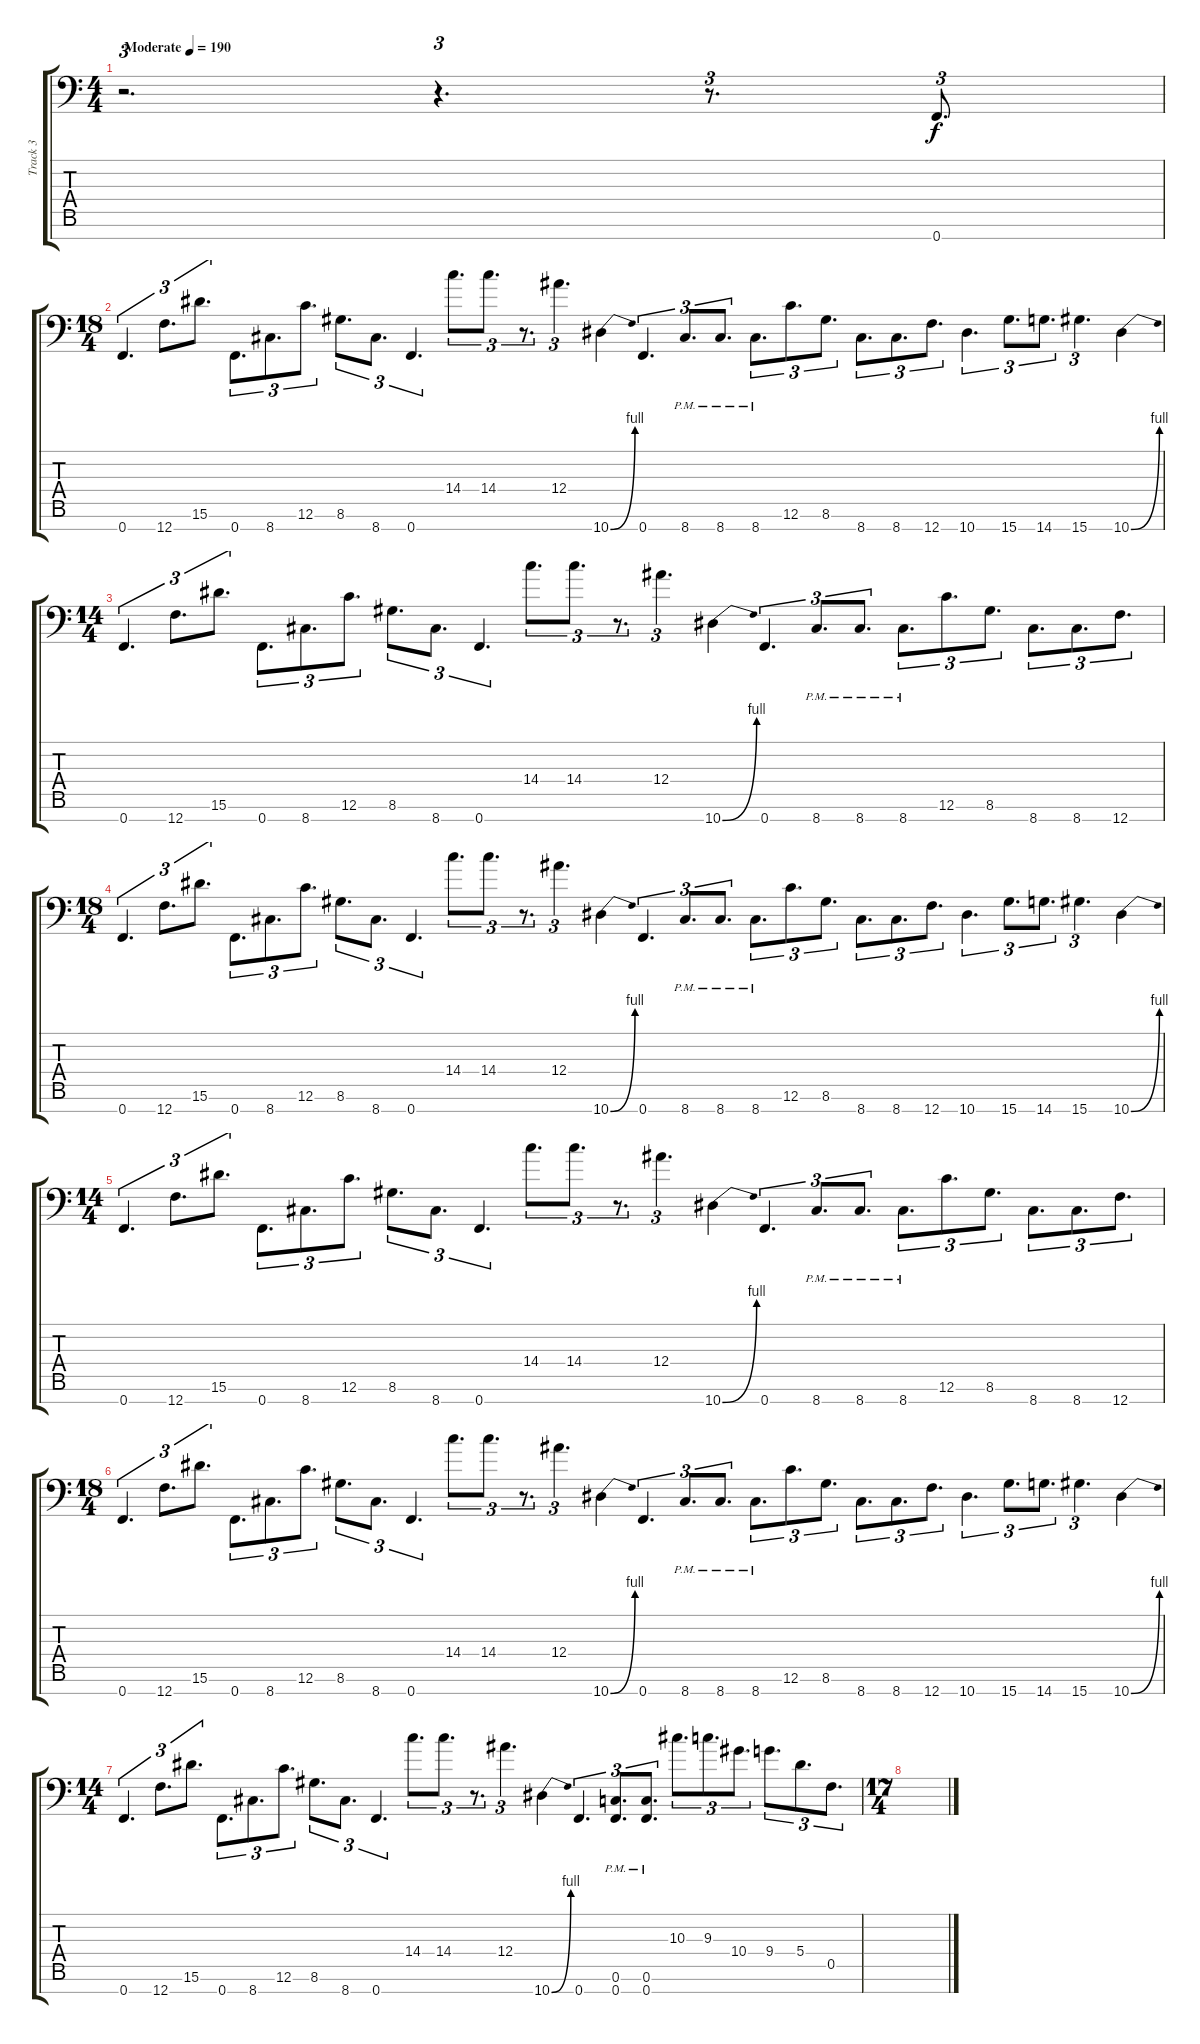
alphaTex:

\track ("Track 3" "Track 3") {instrument distortionguitar}
\staff {score tabs}
\tuning (C4 G3 Eb3 Bb2 F2 C2 F1) {hide}
\ts (4 4)
\tempo (190 "Moderate")
\clef f4
\ks c
r.2{d tu (3 2) dy f instrument distortionguitar} r.4{d tu (3 2)} r.8{d tu (3 2)} 0.7.8{d tu (3 2)} |
\ts (18 4)
0.7.4{d tu (3 2)} 12.7.8{d tu (3 2)} 15.6.8{d tu (3 2)} 0.7.8{d tu (3 2)} 8.7.8{d tu (3 2)} 12.6.8{d tu (3 2)} 8.6.8{d tu (3 2)} 8.7.8{d tu (3 2)} 0.7.4{d tu (3 2)} 14.4.8{d tu (3 2)} 14.4.8{d tu (3 2)} r.8{d tu (3 2)} 12.4.4{d tu (3 2)} 10.7{be (bend 0 0 60 4)}.4 0.7.4{d tu (3 2)} 8.7{pm}.8{d tu (3 2)} 8.7{pm}.8{d tu (3 2)} 8.7{pm}.8{d tu (3 2)} 12.6.8{d tu (3 2)} 8.6.8{d tu (3 2)} 8.7.8{d tu (3 2)} 8.7.8{d tu (3 2)} 12.7.8{d tu (3 2)} 10.7.4{d tu (3 2)} 15.7.8{d tu (3 2)} 14.7.8{d tu (3 2)} 15.7.4{d tu (3 2)} 10.7{be (bend 0 0 60 4)}.4 |
\ts (14 4)
0.7.4{d tu (3 2)} 12.7.8{d tu (3 2)} 15.6.8{d tu (3 2)} 0.7.8{d tu (3 2)} 8.7.8{d tu (3 2)} 12.6.8{d tu (3 2)} 8.6.8{d tu (3 2)} 8.7.8{d tu (3 2)} 0.7.4{d tu (3 2)} 14.4.8{d tu (3 2)} 14.4.8{d tu (3 2)} r.8{d tu (3 2)} 12.4.4{d tu (3 2)} 10.7{be (bend 0 0 60 4)}.4 0.7.4{d tu (3 2)} 8.7{pm}.8{d tu (3 2)} 8.7{pm}.8{d tu (3 2)} 8.7{pm}.8{d tu (3 2)} 12.6.8{d tu (3 2)} 8.6.8{d tu (3 2)} 8.7.8{d tu (3 2)} 8.7.8{d tu (3 2)} 12.7.8{d tu (3 2)} |
\ts (18 4)
0.7.4{d tu (3 2)} 12.7.8{d tu (3 2)} 15.6.8{d tu (3 2)} 0.7.8{d tu (3 2)} 8.7.8{d tu (3 2)} 12.6.8{d tu (3 2)} 8.6.8{d tu (3 2)} 8.7.8{d tu (3 2)} 0.7.4{d tu (3 2)} 14.4.8{d tu (3 2)} 14.4.8{d tu (3 2)} r.8{d tu (3 2)} 12.4.4{d tu (3 2)} 10.7{be (bend 0 0 60 4)}.4 0.7.4{d tu (3 2)} 8.7{pm}.8{d tu (3 2)} 8.7{pm}.8{d tu (3 2)} 8.7{pm}.8{d tu (3 2)} 12.6.8{d tu (3 2)} 8.6.8{d tu (3 2)} 8.7.8{d tu (3 2)} 8.7.8{d tu (3 2)} 12.7.8{d tu (3 2)} 10.7.4{d tu (3 2)} 15.7.8{d tu (3 2)} 14.7.8{d tu (3 2)} 15.7.4{d tu (3 2)} 10.7{be (bend 0 0 60 4)}.4 |
\ts (14 4)
0.7.4{d tu (3 2)} 12.7.8{d tu (3 2)} 15.6.8{d tu (3 2)} 0.7.8{d tu (3 2)} 8.7.8{d tu (3 2)} 12.6.8{d tu (3 2)} 8.6.8{d tu (3 2)} 8.7.8{d tu (3 2)} 0.7.4{d tu (3 2)} 14.4.8{d tu (3 2)} 14.4.8{d tu (3 2)} r.8{d tu (3 2)} 12.4.4{d tu (3 2)} 10.7{be (bend 0 0 60 4)}.4 0.7.4{d tu (3 2)} 8.7{pm}.8{d tu (3 2)} 8.7{pm}.8{d tu (3 2)} 8.7{pm}.8{d tu (3 2)} 12.6.8{d tu (3 2)} 8.6.8{d tu (3 2)} 8.7.8{d tu (3 2)} 8.7.8{d tu (3 2)} 12.7.8{d tu (3 2)} |
\ts (18 4)
0.7.4{d tu (3 2)} 12.7.8{d tu (3 2)} 15.6.8{d tu (3 2)} 0.7.8{d tu (3 2)} 8.7.8{d tu (3 2)} 12.6.8{d tu (3 2)} 8.6.8{d tu (3 2)} 8.7.8{d tu (3 2)} 0.7.4{d tu (3 2)} 14.4.8{d tu (3 2)} 14.4.8{d tu (3 2)} r.8{d tu (3 2)} 12.4.4{d tu (3 2)} 10.7{be (bend 0 0 60 4)}.4 0.7.4{d tu (3 2)} 8.7{pm}.8{d tu (3 2)} 8.7{pm}.8{d tu (3 2)} 8.7{pm}.8{d tu (3 2)} 12.6.8{d tu (3 2)} 8.6.8{d tu (3 2)} 8.7.8{d tu (3 2)} 8.7.8{d tu (3 2)} 12.7.8{d tu (3 2)} 10.7.4{d tu (3 2)} 15.7.8{d tu (3 2)} 14.7.8{d tu (3 2)} 15.7.4{d tu (3 2)} 10.7{be (bend 0 0 60 4)}.4 |
\ts (14 4)
0.7.4{d tu (3 2)} 12.7.8{d tu (3 2)} 15.6.8{d tu (3 2)} 0.7.8{d tu (3 2)} 8.7.8{d tu (3 2)} 12.6.8{d tu (3 2)} 8.6.8{d tu (3 2)} 8.7.8{d tu (3 2)} 0.7.4{d tu (3 2)} 14.4.8{d tu (3 2)} 14.4.8{d tu (3 2)} r.8{d tu (3 2)} 12.4.4{d tu (3 2)} 10.7{be (bend 0 0 60 4)}.4 0.7.4{d tu (3 2)} (0.6{pm} 0.7{pm}).8{d tu (3 2)} (0.6{pm} 0.7{pm}).8{d tu (3 2)} 10.3.8{d tu (3 2)} 9.3.8{d tu (3 2)} 10.4.8{d tu (3 2)} 9.4.8{d tu (3 2)} 5.4.8{d tu (3 2)} 0.5.8{d tu (3 2)} |
\ts (17 4)
